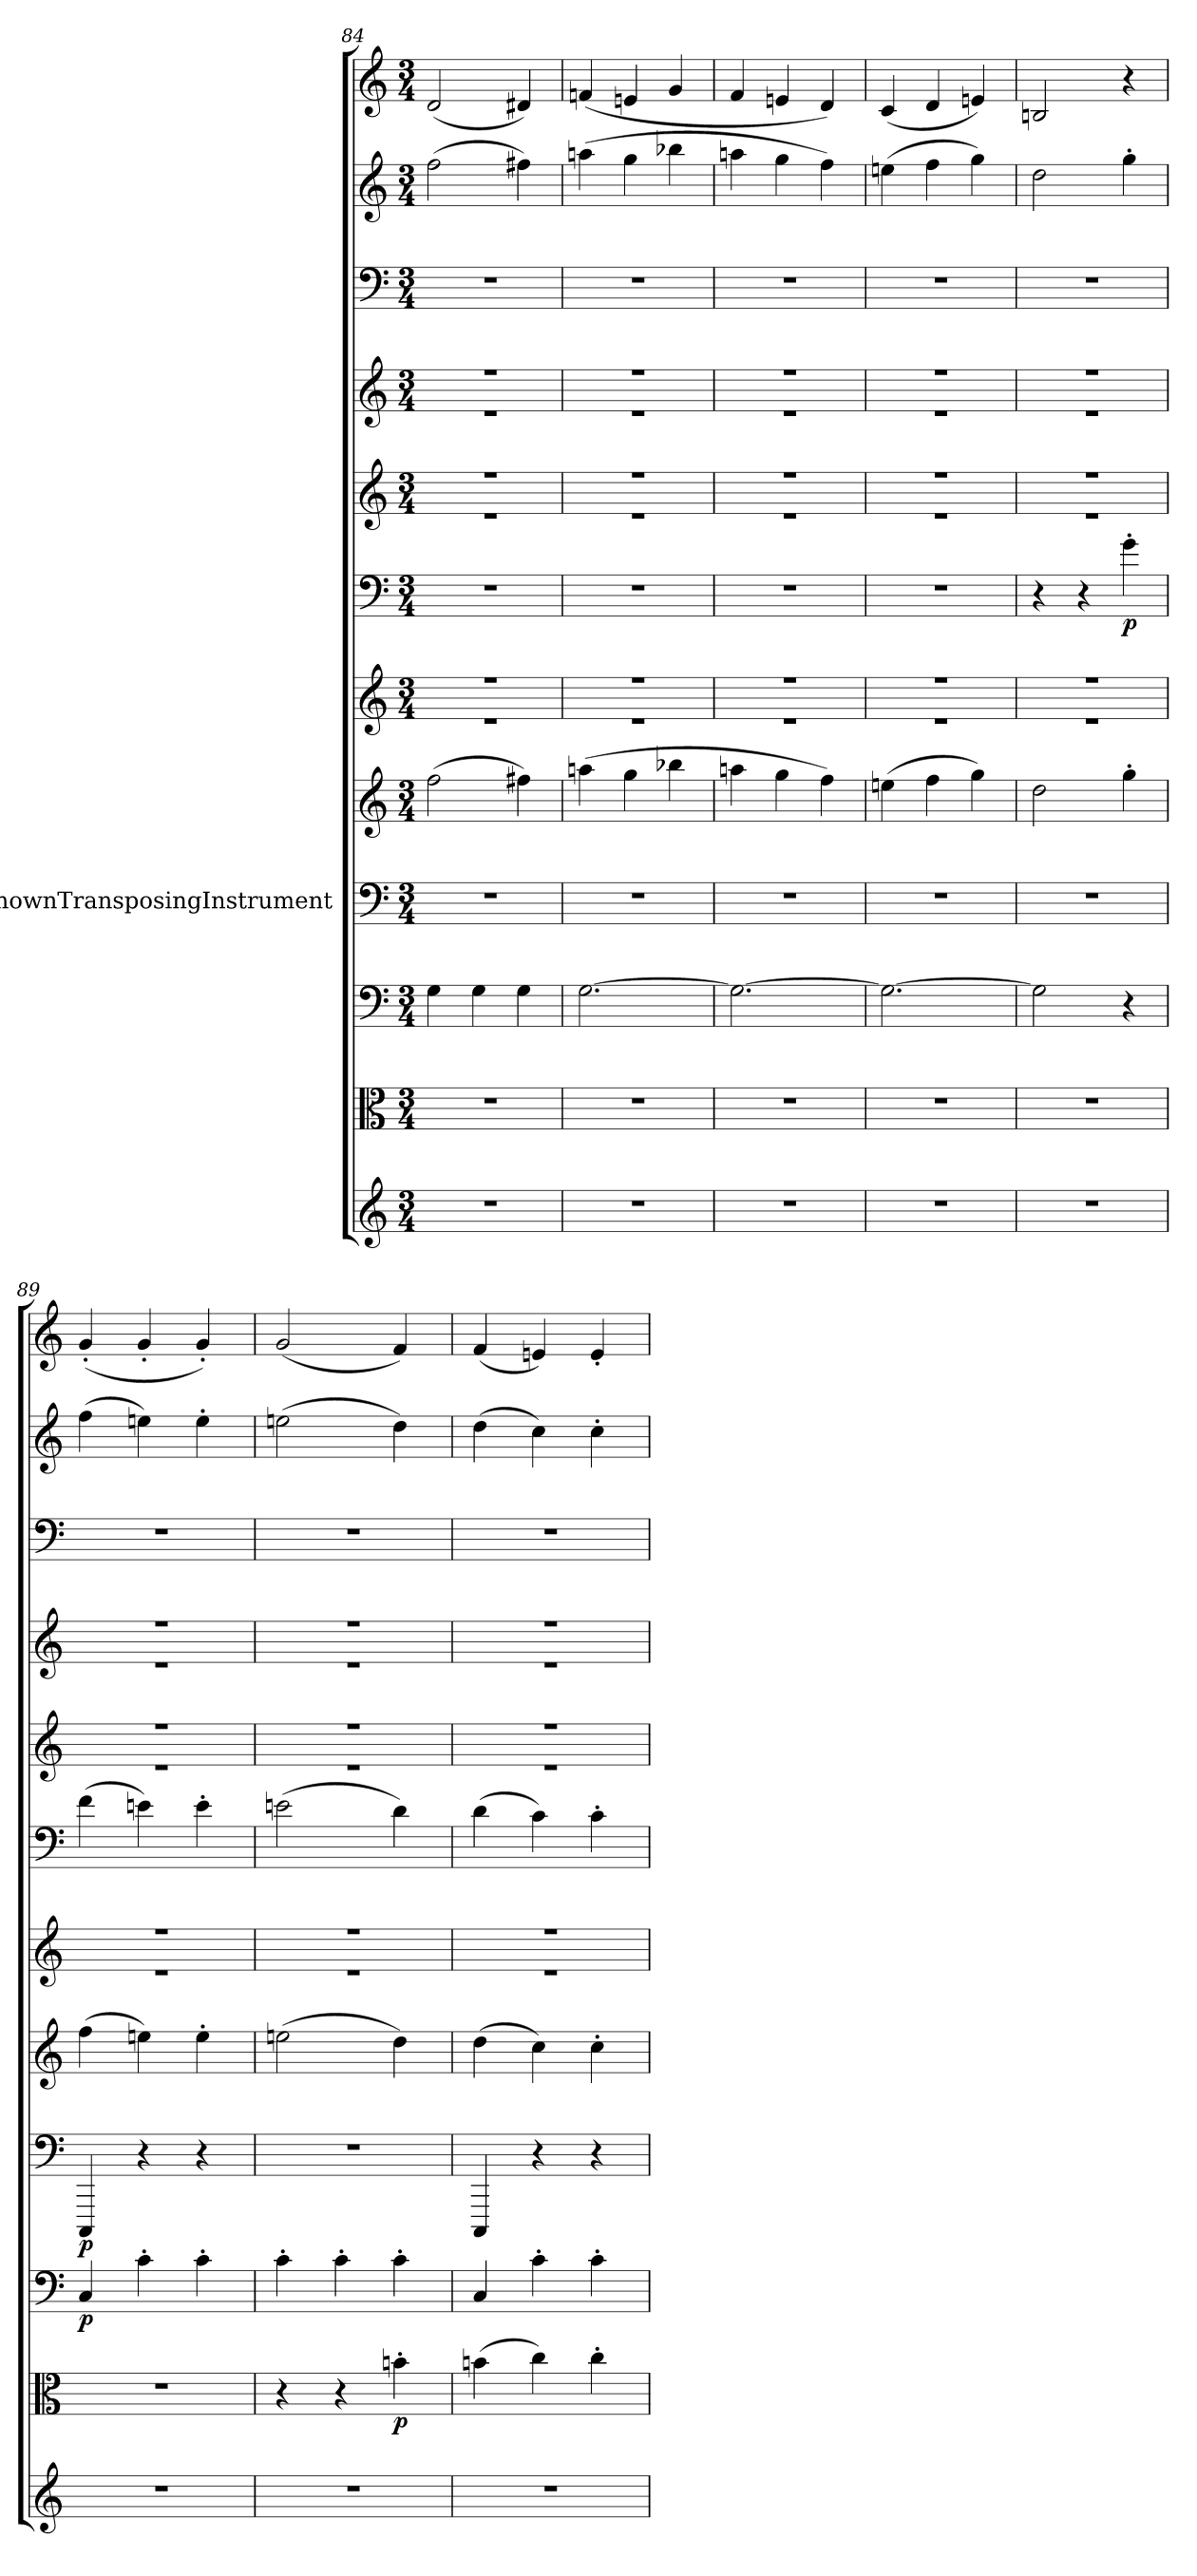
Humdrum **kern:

**kern	**kern	**dynam	**kern	**dynam	**kern	**dynam	**kern	**kern	**kern	**dynam	**kern	**kern	**kern	**kern	**kern
*part12	*part11	*part11	*part10	*part10	*part9	*part9	*part8	*part7	*part6	*part6	*part5	*part4	*part3	*part2	*part1
*staff12	*staff11	*staff11	*staff10	*staff10	*staff9	*staff9	*staff8	*staff7	*staff6	*staff6	*staff5	*staff4	*staff3	*staff2	*staff1
*	*	*	*	*	*I"UnknownTransposingInstrument	*	*	*	*	*	*	*	*	*	*
*clefG2	*clefC3	*	*clefF4	*	*clefF4	*	*clefG2	*clefG2	*clefF4	*	*clefG2	*clefG2	*clefF4	*clefG2	*clefG2
*	*	*	*	*	*ITrd-7c-12	*	*	*	*	*	*	*	*	*	*
*k[]	*k[]	*	*k[]	*	*k[]	*	*k[]	*k[]	*k[]	*	*k[]	*k[]	*k[]	*k[]	*k[]
*C:	*C:	*	*C:	*	*C:	*	*C:	*	*	*	*C:	*C:	*C:	*C:	*C:
*M3/4	*M3/4	*	*M3/4	*	*M3/4	*	*M3/4	*M3/4	*M3/4	*	*M3/4	*M3/4	*M3/4	*M3/4	*M3/4
=84	=84	=84	=84	=84	=84	=84	=84	=84	=84	=84	=84	=84	=84	=84	=84
*	*	*	*	*	*	*	*	*^	*	*	*^	*^	*	*	*
2.r	2.r	.	4G\	.	2.r	.	(2ff\	2.r	2.r	2.r	.	2.r	2.r	2.r	2.r	2.r	(2ff\	(2d/
.	.	.	4G\	.	.	.	.	.	.	.	.	.	.	.	.	.	.	.
.	.	.	4G\	.	.	.	4ff#X\)	.	.	.	.	.	.	.	.	.	4ff#X\)	4d#X/)
=85	=85	=85	=85	=85	=85	=85	=85	=85	=85	=85	=85	=85	=85	=85	=85	=85	=85	=85
2.r	2.r	.	[2.G\	.	2.r	.	(4aan\	2.r	2.r	2.r	.	2.r	2.r	2.r	2.r	2.r	(4aan\	(4fn/
.	.	.	.	.	.	.	4gg\	.	.	.	.	.	.	.	.	.	4gg\	4en/
.	.	.	.	.	.	.	4bb-X\	.	.	.	.	.	.	.	.	.	4bb-X\	4g/
=86	=86	=86	=86	=86	=86	=86	=86	=86	=86	=86	=86	=86	=86	=86	=86	=86	=86	=86
2.r	2.r	.	2.G\_	.	2.r	.	4aan\	2.r	2.r	2.r	.	2.r	2.r	2.r	2.r	2.r	4aan\	4f/
.	.	.	.	.	.	.	4gg\	.	.	.	.	.	.	.	.	.	4gg\	4en/
.	.	.	.	.	.	.	4ff\)	.	.	.	.	.	.	.	.	.	4ff\)	4d/)
=87	=87	=87	=87	=87	=87	=87	=87	=87	=87	=87	=87	=87	=87	=87	=87	=87	=87	=87
2.r	2.r	.	2.G\_	.	2.r	.	(4een\	2.r	2.r	2.r	.	2.r	2.r	2.r	2.r	2.r	(4een\	(4c/
.	.	.	.	.	.	.	4ff\	.	.	.	.	.	.	.	.	.	4ff\	4d/
.	.	.	.	.	.	.	4gg\)	.	.	.	.	.	.	.	.	.	4gg\)	4en/)
=88	=88	=88	=88	=88	=88	=88	=88	=88	=88	=88	=88	=88	=88	=88	=88	=88	=88	=88
2.r	2.r	.	2G\]	.	2.r	.	2dd\	2.r	2.r	4r	.	2.r	2.r	2.r	2.r	2.r	2dd\	2Bn/
.	.	.	.	.	.	.	.	.	.	4r	.	.	.	.	.	.	.	.
.	.	.	4r	.	.	.	4gg'\	.	.	4g'\	p	.	.	.	.	.	4gg'\	4r
=89	=89	=89	=89	=89	=89	=89	=89	=89	=89	=89	=89	=89	=89	=89	=89	=89	=89	=89
2.r	2.r	.	4C/	p	4CC/	p	(4ff\	2.r	2.r	(4f\	.	2.r	2.r	2.r	2.r	2.r	(4ff\	(4g'/
.	.	.	4c'\	.	4r	.	4een\)	.	.	4en\)	.	.	.	.	.	.	4een\)	4g'/
.	.	.	4c'\	.	4r	.	4ee'\	.	.	4e'\	.	.	.	.	.	.	4ee'\	4g'/)
=90	=90	=90	=90	=90	=90	=90	=90	=90	=90	=90	=90	=90	=90	=90	=90	=90	=90	=90
2.r	4r	.	4c'\	.	2.r	.	(2een\	2.r	2.r	(2en\	.	2.r	2.r	2.r	2.r	2.r	(2een\	(2g/
.	4r	.	4c'\	.	.	.	.	.	.	.	.	.	.	.	.	.	.	.
.	4bn'\	p	4c'\	.	.	.	4dd\)	.	.	4d\)	.	.	.	.	.	.	4dd\)	4f/)
=91	=91	=91	=91	=91	=91	=91	=91	=91	=91	=91	=91	=91	=91	=91	=91	=91	=91	=91
2.r	(4bn\	.	4C/	.	4CC/	.	(4dd\	2.r	2.r	(4d\	.	2.r	2.r	2.r	2.r	2.r	(4dd\	(4f/
.	4cc\)	.	4c'\	.	4r	.	4cc\)	.	.	4c\)	.	.	.	.	.	.	4cc\)	4en/)
.	4cc'\	.	4c'\	.	4r	.	4cc'\	.	.	4c'\	.	.	.	.	.	.	4cc'\	4e'/
*	*	*	*	*	*	*	*	*	*	*	*	*v	*v	*	*	*	*	*
*	*	*	*	*	*	*	*	*v	*v	*	*	*	*v	*v	*	*	*
=	=	=	=	=	=	=	=	=	=	=	=	=	=	=	=
*-	*-	*-	*-	*-	*-	*-	*-	*-	*-	*-	*-	*-	*-	*-	*-
